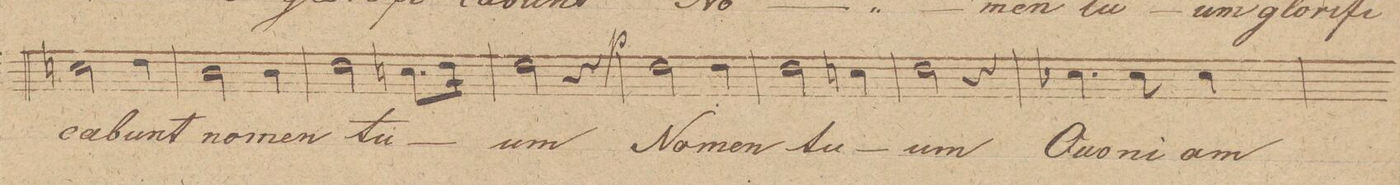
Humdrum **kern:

**kern	**text	**dynam
*I"Tenore 2do	*	*
*clefC4	*	*
*k[b-]	*	*
*M3/4	*	*
2Bn\	-ca-	.
4c\	-bunt	.
=21	=21	=21
2A\	no-	.
4A\	-men	.
=22	=22	=22
2c\	tu-	.
8.Bn\L	.	.
16c\Jk	.	.
=23	=23	=23
2c\	-um	.
4r	.	.
=24	=24	=24
2c\	No-	p
4c\	-men	.
=25	=25	=25
2c\	tu-	.
4Bn\	.	.
=26	=26	=26
2c\	-um	.
4r	.	.
=27	=27	=27
4.B-X\	Quo-	.
8B-\	-ni-	.
4B-\	-am	.
=28	=28	=28
*-	*-	*-
